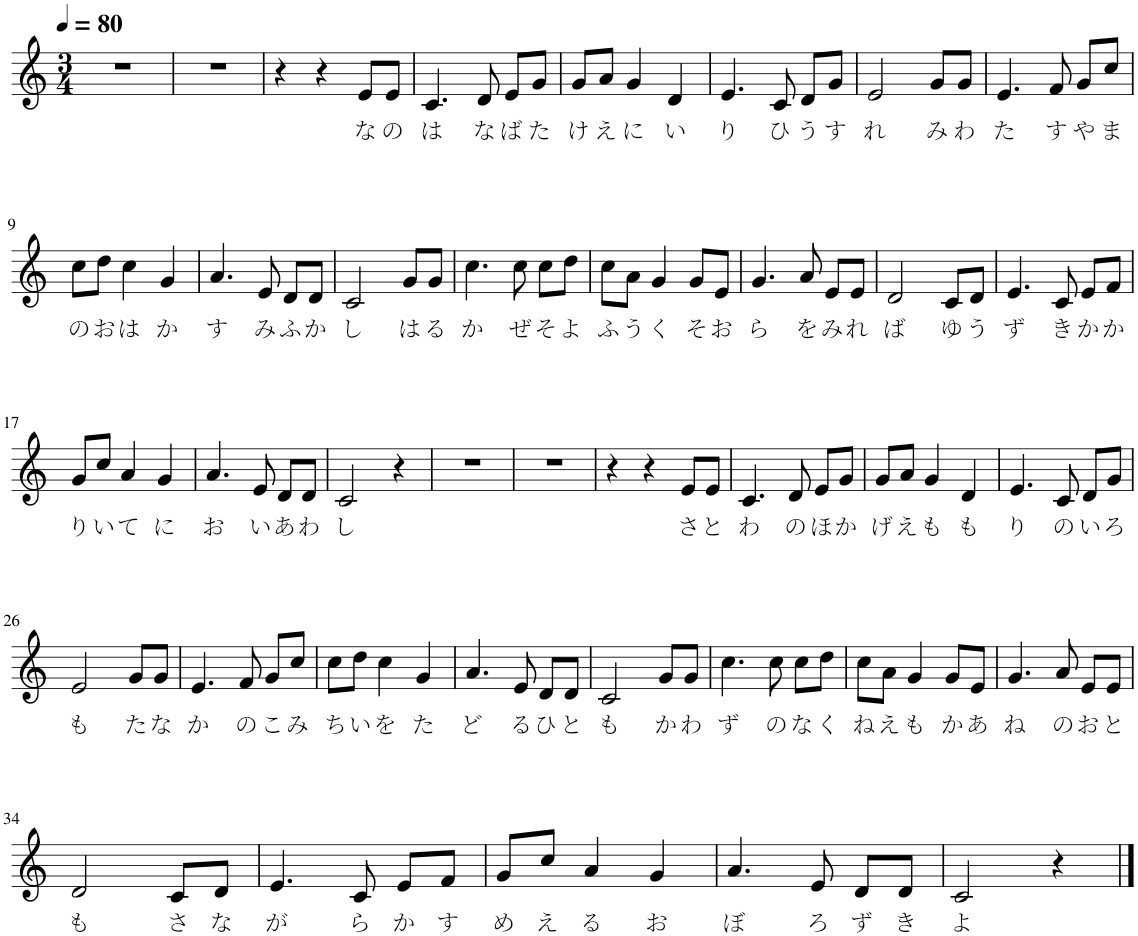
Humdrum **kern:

**kern	**text
*part1	*part1
*staff1	*staff1
*I"ピアノ	*
*clefG2	*
*k[]	*
*M3/4	*
*MM80	*
=1	=1
2.r	.
=2	=2
2.r	.
=3	=3
4r	.
4r	.
!	!LO:LY:b
8e/L	な
!	!LO:LY:b
8e/J	の
=4	=4
!	!LO:LY:b
4.c/	は
!	!LO:LY:b
8d/	な
!	!LO:LY:b
8e/L	ば
!	!LO:LY:b
8g/J	た
=5	=5
!	!LO:LY:b
8g/L	け
!	!LO:LY:b
8a/J	え
!	!LO:LY:b
4g/	に
!	!LO:LY:b
4d/	い
=6	=6
!	!LO:LY:b
4.e/	り
!	!LO:LY:b
8c/	ひ
!	!LO:LY:b
8d/L	う
!	!LO:LY:b
8g/J	す
=7	=7
!	!LO:LY:b
2e/	れ
!	!LO:LY:b
8g/L	み
!	!LO:LY:b
8g/J	わ
=8	=8
!	!LO:LY:b
4.e/	た
!	!LO:LY:b
8f/	す
!	!LO:LY:b
8g/L	や
!	!LO:LY:b
8cc/J	ま
!!LO:LB:g=z
=9	=9
!	!LO:LY:b
8cc\L	の
!	!LO:LY:b
8dd\J	お
!	!LO:LY:b
4cc\	は
!	!LO:LY:b
4g/	か
=10	=10
!	!LO:LY:b
4.a/	す
!	!LO:LY:b
8e/	み
!	!LO:LY:b
8d/L	ふ
!	!LO:LY:b
8d/J	か
=11	=11
!	!LO:LY:b
2c/	し
!	!LO:LY:b
8g/L	は
!	!LO:LY:b
8g/J	る
=12	=12
!	!LO:LY:b
4.cc\	か
!	!LO:LY:b
8cc\	ぜ
!	!LO:LY:b
8cc\L	そ
!	!LO:LY:b
8dd\J	よ
=13	=13
!	!LO:LY:b
8cc\L	ふ
!	!LO:LY:b
8a\J	う
!	!LO:LY:b
4g/	く
!	!LO:LY:b
8g/L	そ
!	!LO:LY:b
8e/J	お
=14	=14
!	!LO:LY:b
4.g/	ら
!	!LO:LY:b
8a/	を
!	!LO:LY:b
8e/L	み
!	!LO:LY:b
8e/J	れ
=15	=15
!	!LO:LY:b
2d/	ば
!	!LO:LY:b
8c/L	ゆ
!	!LO:LY:b
8d/J	う
=16	=16
!	!LO:LY:b
4.e/	ず
!	!LO:LY:b
8c/	き
!	!LO:LY:b
8e/L	か
!	!LO:LY:b
8f/J	か
!!LO:LB:g=z
=17	=17
!	!LO:LY:b
8g/L	り
!	!LO:LY:b
8cc/J	い
!	!LO:LY:b
4a/	て
!	!LO:LY:b
4g/	に
=18	=18
!	!LO:LY:b
4.a/	お
!	!LO:LY:b
8e/	い
!	!LO:LY:b
8d/L	あ
!	!LO:LY:b
8d/J	わ
=19	=19
!	!LO:LY:b
2c/	し
4r	.
=20	=20
2.r	.
=21	=21
2.r	.
=22	=22
4r	.
4r	.
!	!LO:LY:b
8e/L	さ
!	!LO:LY:b
8e/J	と
=23	=23
!	!LO:LY:b
4.c/	わ
!	!LO:LY:b
8d/	の
!	!LO:LY:b
8e/L	ほ
!	!LO:LY:b
8g/J	か
=24	=24
!	!LO:LY:b
8g/L	げ
!	!LO:LY:b
8a/J	え
!	!LO:LY:b
4g/	も
!	!LO:LY:b
4d/	も
=25	=25
!	!LO:LY:b
4.e/	り
!	!LO:LY:b
8c/	の
!	!LO:LY:b
8d/L	い
!	!LO:LY:b
8g/J	ろ
!!LO:LB:g=z
=26	=26
!	!LO:LY:b
2e/	も
!	!LO:LY:b
8g/L	た
!	!LO:LY:b
8g/J	な
=27	=27
!	!LO:LY:b
4.e/	か
!	!LO:LY:b
8f/	の
!	!LO:LY:b
8g/L	こ
!	!LO:LY:b
8cc/J	み
=28	=28
!	!LO:LY:b
8cc\L	ち
!	!LO:LY:b
8dd\J	い
!	!LO:LY:b
4cc\	を
!	!LO:LY:b
4g/	た
=29	=29
!	!LO:LY:b
4.a/	ど
!	!LO:LY:b
8e/	る
!	!LO:LY:b
8d/L	ひ
!	!LO:LY:b
8d/J	と
=30	=30
!	!LO:LY:b
2c/	も
!	!LO:LY:b
8g/L	か
!	!LO:LY:b
8g/J	わ
=31	=31
!	!LO:LY:b
4.cc\	ず
!	!LO:LY:b
8cc\	の
!	!LO:LY:b
8cc\L	な
!	!LO:LY:b
8dd\J	く
=32	=32
!	!LO:LY:b
8cc\L	ね
!	!LO:LY:b
8a\J	え
!	!LO:LY:b
4g/	も
!	!LO:LY:b
8g/L	か
!	!LO:LY:b
8e/J	あ
=33	=33
!	!LO:LY:b
4.g/	ね
!	!LO:LY:b
8a/	の
!	!LO:LY:b
8e/L	お
!	!LO:LY:b
8e/J	と
!!LO:LB:g=z
=34	=34
!	!LO:LY:b
2d/	も
!	!LO:LY:b
8c/L	さ
!	!LO:LY:b
8d/J	な
=35	=35
!	!LO:LY:b
4.e/	が
!	!LO:LY:b
8c/	ら
!	!LO:LY:b
8e/L	か
!	!LO:LY:b
8f/J	す
=36	=36
!	!LO:LY:b
8g/L	め
!	!LO:LY:b
8cc/J	え
!	!LO:LY:b
4a/	る
!	!LO:LY:b
4g/	お
=37	=37
!	!LO:LY:b
4.a/	ぼ
!	!LO:LY:b
8e/	ろ
!	!LO:LY:b
8d/L	ず
!	!LO:LY:b
8d/J	き
=38	=38
!	!LO:LY:b
2c/	よ
4r	.
==	==
*-	*-
